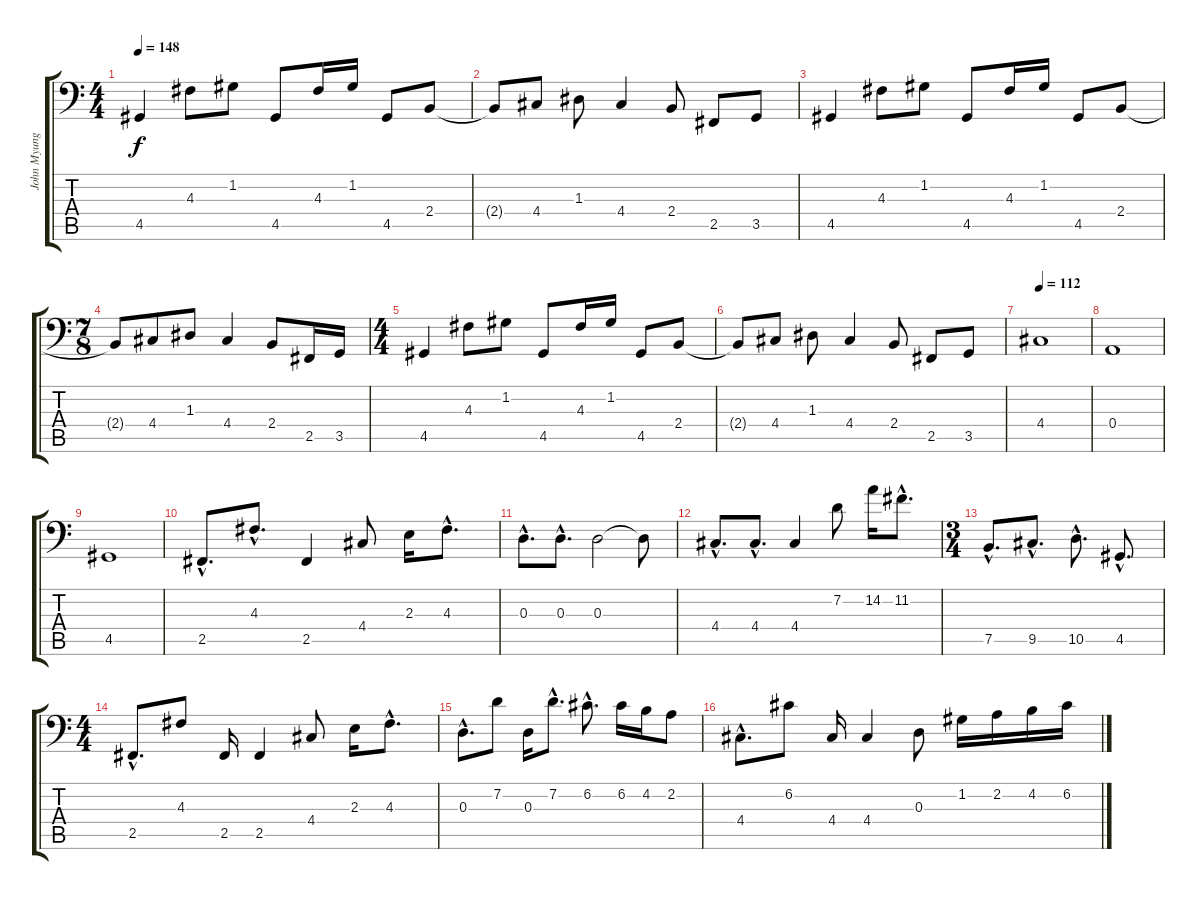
\track ("John Myung - 6 Strings Bass" "John Myung") {instrument electricbassfinger}
\staff {score tabs}
\tuning (C3 G2 D2 A1 E1 B0) {hide}
\ts (4 4)
\tempo 148
\clef f4
\ks c
4.5.4{dy f} 4.3.8 1.2.8 4.5.8 4.3.16 1.2.16 4.5.8 2.4.8 |
2.4{t}.8 4.4.8 1.3.8 4.4.4 2.4.8 2.5.8 3.5.8 |
4.5.4 4.3.8 1.2.8 4.5.8 4.3.16 1.2.16 4.5.8 2.4.8 |
\ts (7 8)
2.4{t}.8 4.4.8 1.3.8 4.4.4 2.4.8 2.5.16 3.5.16 |
\ts (4 4)
4.5.4 4.3.8 1.2.8 4.5.8 4.3.16 1.2.16 4.5.8 2.4.8 |
2.4{t}.8 4.4.8 1.3.8 4.4.4 2.4.8 2.5.8 3.5.8 |
\tempo 112
4.4.1 |
0.4.1 |
4.5.1 |
2.5{hac}.8{d} 4.3{hac}.8{d} 2.5.4 4.4.8 2.3.16 4.3{hac}.8{d} |
0.3{hac}.8{d} 0.3{hac}.8{d} 0.3.2 0.3{t}.8 |
4.4{hac}.8{d} 4.4{hac}.8{d} 4.4.4 7.2.8 14.2.16 11.2{hac}.8{d} |
\ts (3 4)
7.5{hac}.8{d} 9.5{hac}.8{d} 10.5{hac}.8{d} 4.5{hac}.8{d} |
\ts (4 4)
2.5{hac}.8{d} 4.3.8 2.5.16 2.5.4 4.4.8 2.3.16 4.3{hac}.8{d} |
0.3{hac}.8{d} 7.2.8 0.3.16 7.2{hac}.8{d} 6.2{hac}.8{d} 6.2.16 4.2.16 2.2.8 |
4.4{hac}.8{d} 6.2.8 4.4.16 4.4.4 0.3.8 1.2.16 2.2.16 4.2.16 6.2.16
